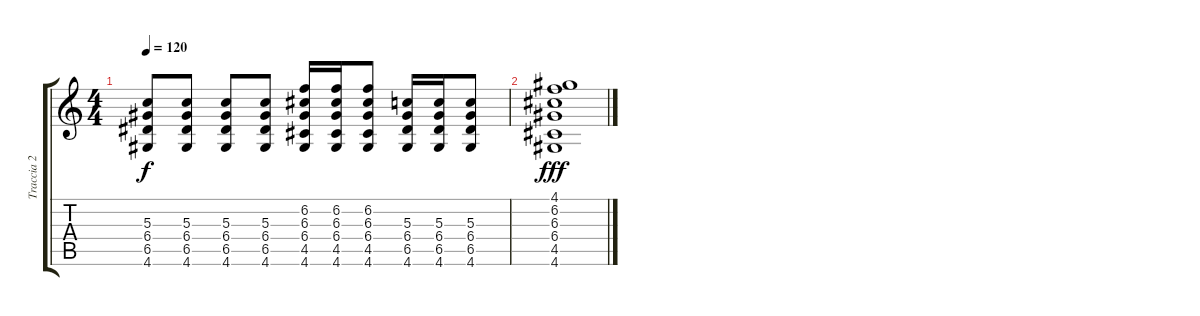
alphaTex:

\track ("Traccia 2" "Traccia 2") {instrument acousticguitarsteel}
\staff {score tabs}
\tuning (E4 B3 G3 D3 A2 E2) {hide}
\ts (4 4)
\tempo 120
\clef g2
\ks c
(5.3 6.4 6.5 4.6).8{dy f} (5.3 6.4 6.5 4.6).8 (5.3 6.4 6.5 4.6).8 (5.3 6.4 6.5 4.6).8 (6.2 6.3 6.4 4.5 4.6).16 (6.2 6.3 6.4 4.5 4.6).16 (6.2 6.3 6.4 4.5 4.6).8 (5.3 6.4 6.5 4.6).16 (5.3 6.4 6.5 4.6).16 (5.3 6.4 6.5 4.6).8 |
(4.1 6.2 6.3 6.4 4.5 4.6).1{dy fff}
